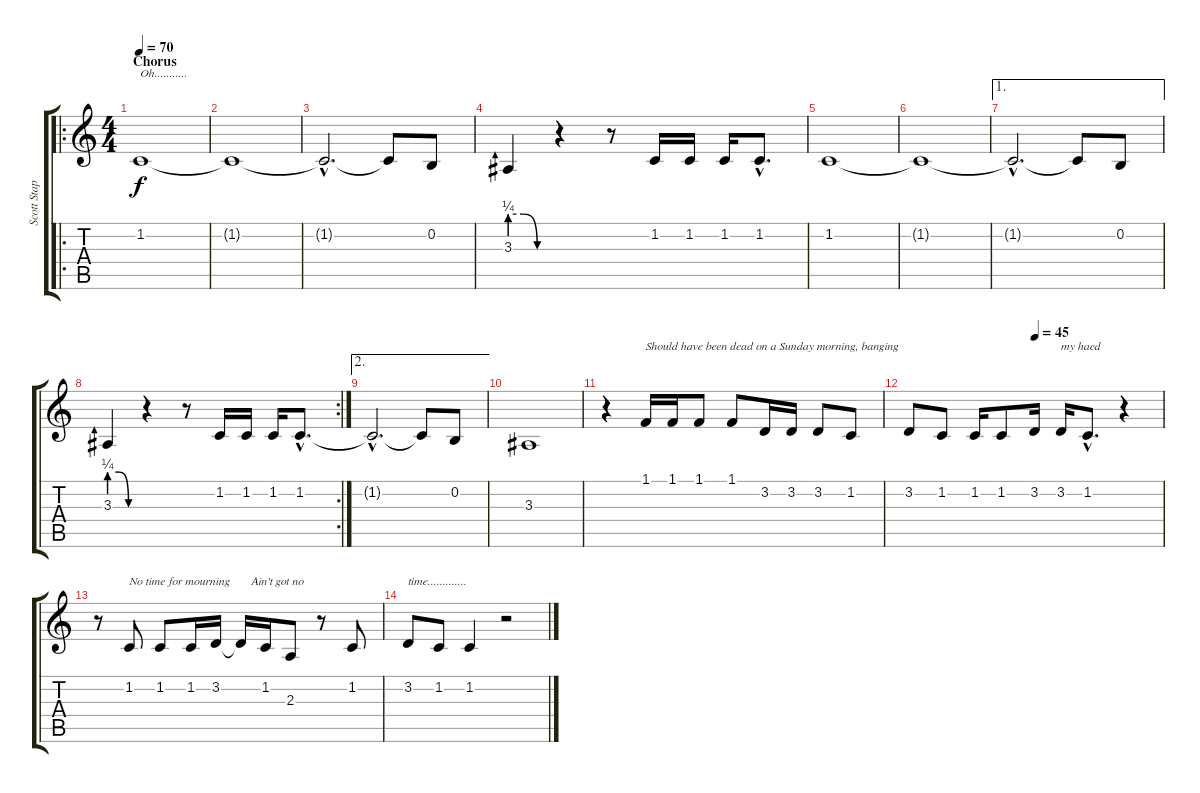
\track ("Scott Stapp" "Scott Stap") {instrument sopranosax}
\staff {score tabs}
\tuning (E4 B3 G3 D3 A2 E2) {hide}
\ro
\ts (4 4)
\section ("" "Chorus")
\tempo 70
\clef g2
\ks c
1.2.1{txt "Oh..........." dy f} |
1.2{t}.1 |
1.2{hac t}.2{d} 1.2{t}.8 0.2.8 |
3.3{be (custom 0 1 20 1 40 0 60 0)}.4 r.4 r.8 1.2.16 1.2.16 1.2.16 1.2{hac}.8{d} |
1.2.1 |
1.2{t}.1 |
\ae 1
1.2{hac t}.2{d} 1.2{t}.8 0.2.8 |
\rc 2
3.3{be (custom 0 1 20 1 40 0 60 0)}.4 r.4 r.8 1.2.16 1.2.16 1.2.16 1.2{hac}.8{d} |
\ae 2
1.2{hac t}.2{d} 1.2{t}.8 0.2.8 |
3.3.1 |
r.4 1.1.16{txt "Should have been dead on a Sunday morning, banging"} 1.1.16 1.1.8 1.1.8 3.2.16 3.2.16 3.2.8 1.2.8 |
\tempo (45 0.5)
3.2.8 1.2.8 1.2.16 1.2.8 3.2.16 3.2.16{txt "my haed"} 1.2{hac}.8{d} r.4 |
r.8 1.2.8{txt "No time for mourning       Ain't got no "} 1.2.8 1.2.16 3.2.16 3.2{t}.16 1.2.16 2.3.8 r.8 1.2.8 |
3.2.8{txt "time............."} 1.2.8 1.2.4 r.2
